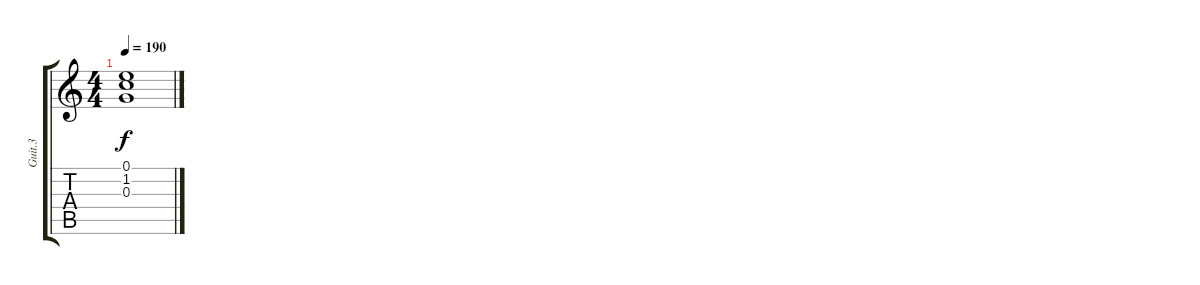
\track ("Guit.3" "Guit.3") {instrument electricguitarclean}
\staff {score tabs}
\tuning (E4 B3 G3 D3 A2 E2) {hide}
\ts (4 4)
\tempo 190
\clef g2
\ks c
(0.1{t} 1.2{t} 0.3{t}).1{dy f}
